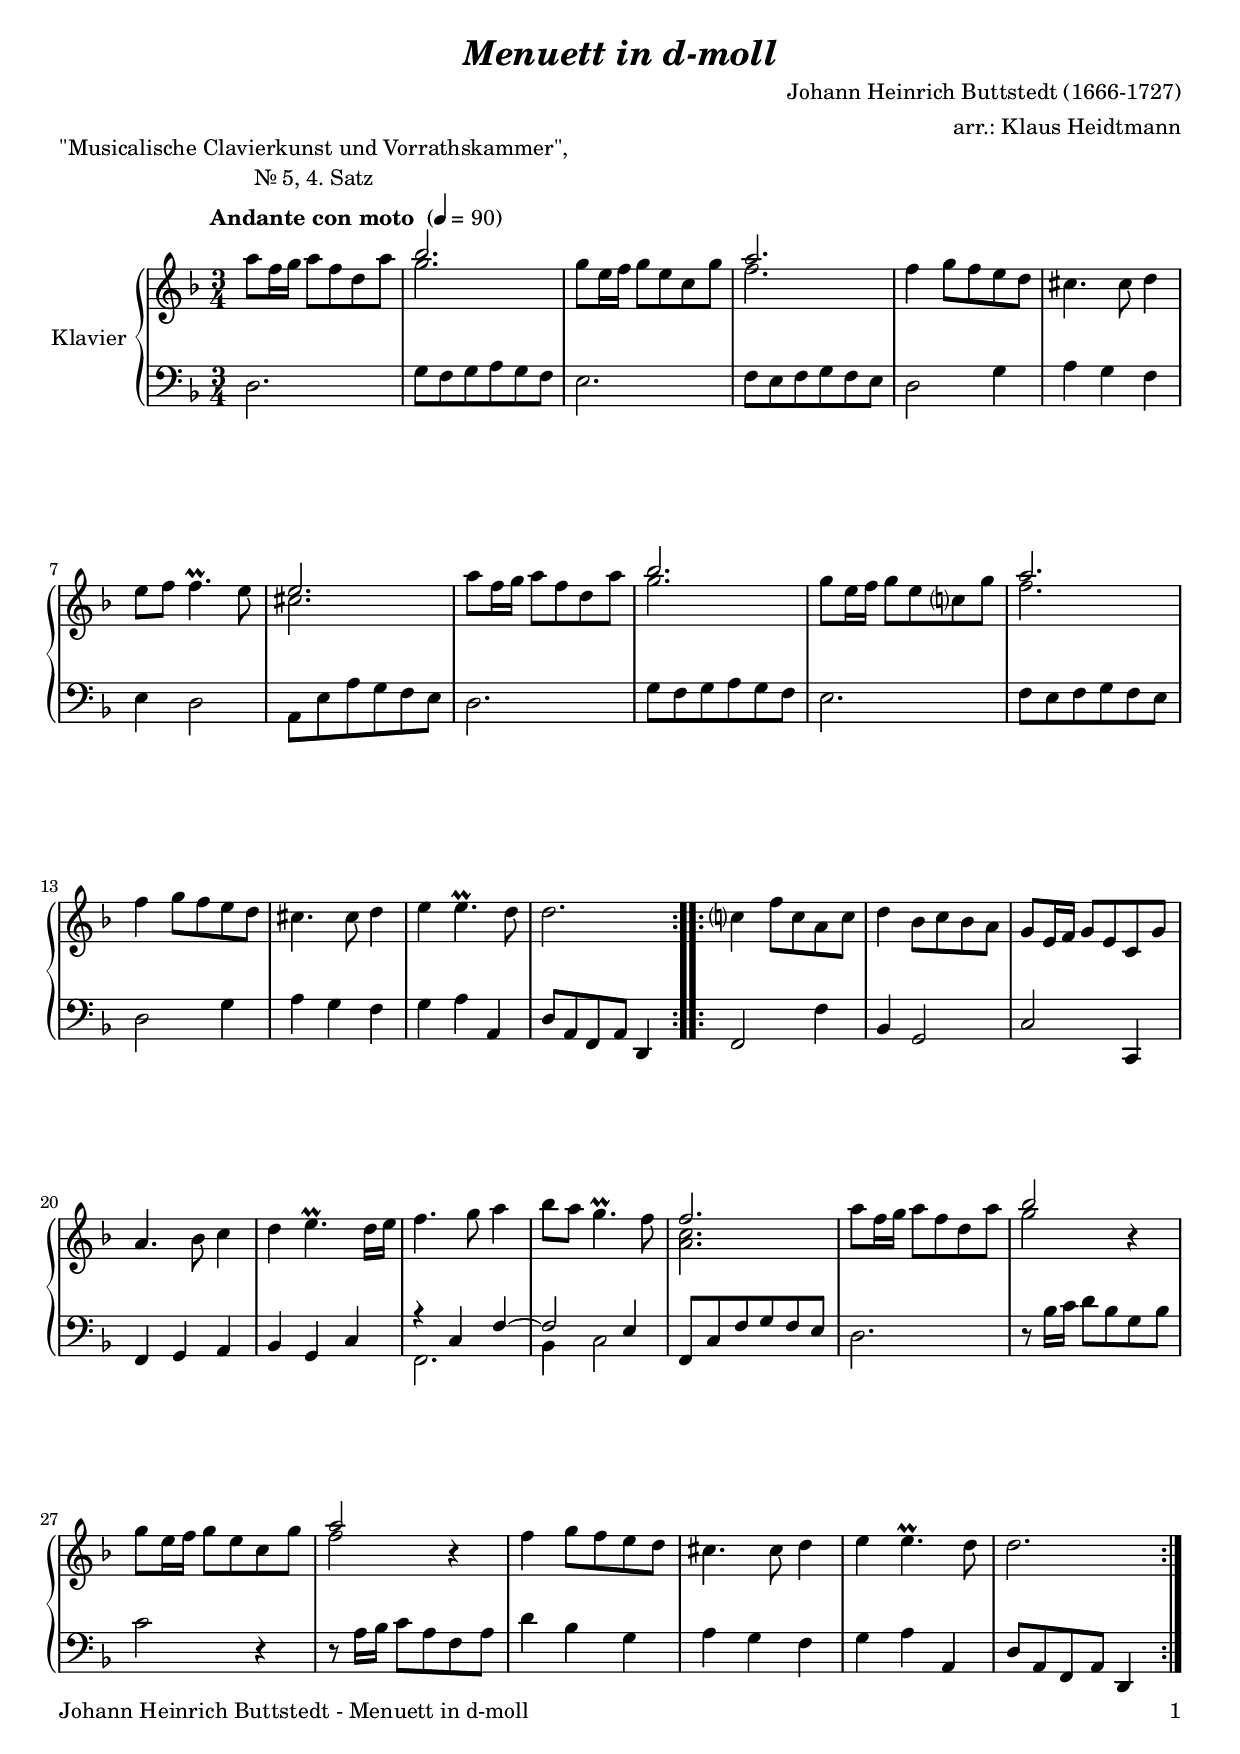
\version "2.24.1"
\include "deutsch.ly"

#(set-global-staff-size 19)

\header {
  title       = \markup \bold \italic "Menuett in d-moll"
  composer    = "Johann Heinrich Buttstedt (1666-1727)"
  arranger    = "arr.: Klaus Heidtmann"
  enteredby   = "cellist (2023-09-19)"
  piece       = \markup \center-column {
    "\"Musicalische Clavierkunst und Vorrathskammer\","
    "Nr. 5, 4. Satz"
  }
}

voiceconsts = {
  \key d \minor
  \time 3/4
%  \numericTimeSignature
  \compressEmptyMeasures
  % Set default beaming for all staves
%  \set Timing.beamExceptions = #'()
%  \set Timing.baseMoment     = #(ly:make-moment 1 4)
%  \set Timing.beatStructure  = #'(1 1 1)
  \tempo "Andante con moto " 4=90
}

% mikl = "harpsichord"
mikl = "bright acoustic"
% mikl = "church organ"
% mikl = "reed organ"

atem = \mark \markup \box \italic "a tempo"
dcaf = \mark \markup \box \italic "D.C. al Fine"
fine = \mark \markup \box \italic "Fine"
pora = \mark \markup \box \italic "poco rall."
rit  = \mark \markup \box \italic "rit."
mfmp = \markup { \dynamic mf "/" \dynamic mp }

va = \relative c''' {
  \voiceconsts

  \repeat volta 2 {
    a8 f16 g a8 f d a'
    << b2. \\ g >>
    g8 e16 f g8 e c g'
    << a2. \\ f >>
    f4 g8 f e d

    cis4. cis8 d4
    e8 f f4.\prall e8
    << e2. \\ cis >>
    a'8 f16 g a8 f d a'
    << b2. \\ g >>

    g8 e16 f g8 e c? g'
    << a2. \\ f >>
    f4 g8 f e d
    cis4. cis8 d4
    e e4.\prall d8
    d2.
  }

  \repeat volta 2 {
    c?4 f8 c a c
    d4 b8 c b a
    g e16 f g8 e c g'
    a4. b8 c4
    d e4.\prall d16 e

    f4. g8 a4
    b8 a g4.\prall f8
    << f2. \\ <a, c> >>
    a'8 f16 g a8 f d a'
    << b2 \\ g >> r4

    g8 e16 f g8 e c g'
    << a2 \\ f >> r4
    f g8 f e d
    cis4. cis8 d4
    e e4.\prall d8
    d2.
  }
}

vb = \relative c {
  \voiceconsts
  \clef "bass"
  
  \repeat volta 2 {
    d2.
    g8 f g a g f
    e2.
    f8 e f g f e
    d2 g4

    a g f
    e d2
    a8 e' a g f e
    d2.
    g8 f g a g f

    e2.
    f8 e f g f e
    d2 g4
    a g f
    g a a,
    d8 a f a d,4
  }

  \repeat volta 2 {
    f2 f'4
    b, g2
    c c,4
    f g a
    b g c

    << {
      r c f~
      f2 e4
    } \\ {
      f,2.
      b4 c2
    } >>
    f,8 c' f g f e
    d2.
    r8 b'16 c d8 b g b

    c2 r4
    r8 a16 b c8 a f a
    d4 b g
    a g f
    g a a,
    d8 a f a d,4
  }
}


music = \new PianoStaff <<
  \set PianoStaff.midiInstrument = \mikl
  \set PianoStaff.instrumentName = \markup \center-column { "Klavier" }
  <<
    \new Staff {
      \transpose d d { \va }
    }
%    \new Dynamics \vdy
    \new Staff {
      \transpose d d { \vb }
    }
  >>  
>>

\book {
   \paper {
    print-page-number = ##t
    print-first-page-number = ##t
    ragged-last-bottom = ##f
    oddHeaderMarkup = \markup \null
    evenHeaderMarkup = \markup \null
    oddFooterMarkup = \markup {
      \fill-line {
        \if \should-print-page-number
        "Johann Heinrich Buttstedt - Menuett in d-moll" \fromproperty #'page:page-number-string
      }
    }
    evenFooterMarkup = \oddFooterMarkup
  } \score {
    \music
    \layout {}
  }

  \score {
    \unfoldRepeats \music

    \midi {
      \context {
        \Score
      }
    }
  }
}
